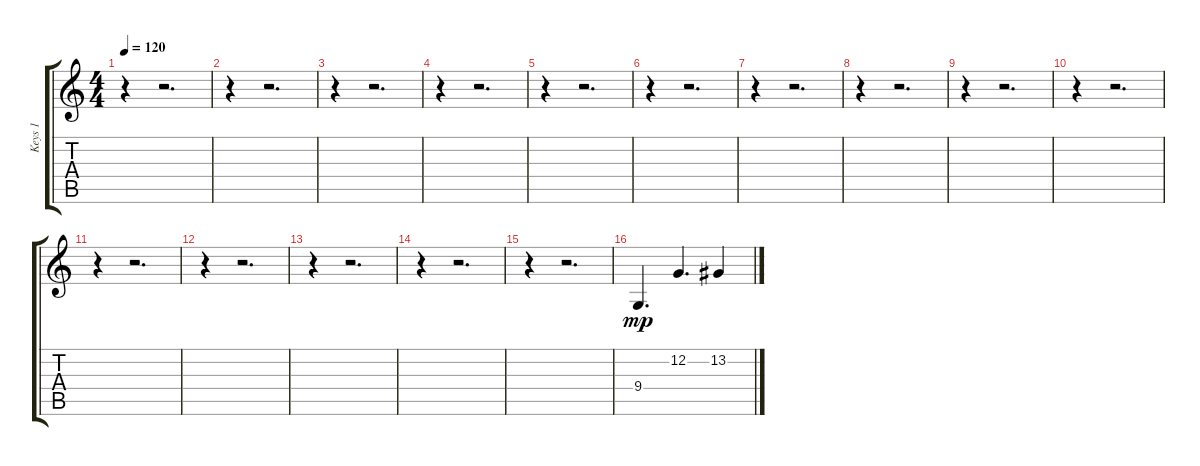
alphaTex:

\track ("Keys 1" "Keys 1") {instrument lead2sawtooth}
\staff {score tabs}
\tuning (C4 G3 Eb3 Bb2 F2 C2) {hide}
\ts (4 4)
\tempo 120
\clef g2
\ks c
r.4{dy f} r.2{d} |
r.4 r.2{d} |
r.4 r.2{d} |
r.4 r.2{d} |
r.4 r.2{d} |
r.4 r.2{d} |
r.4 r.2{d} |
r.4 r.2{d} |
r.4 r.2{d} |
r.4 r.2{d} |
r.4 r.2{d} |
r.4 r.2{d} |
r.4 r.2{d} |
r.4 r.2{d} |
r.4 r.2{d} |
9.4.4{d dy mp} 12.2.4{d} 13.2.4
